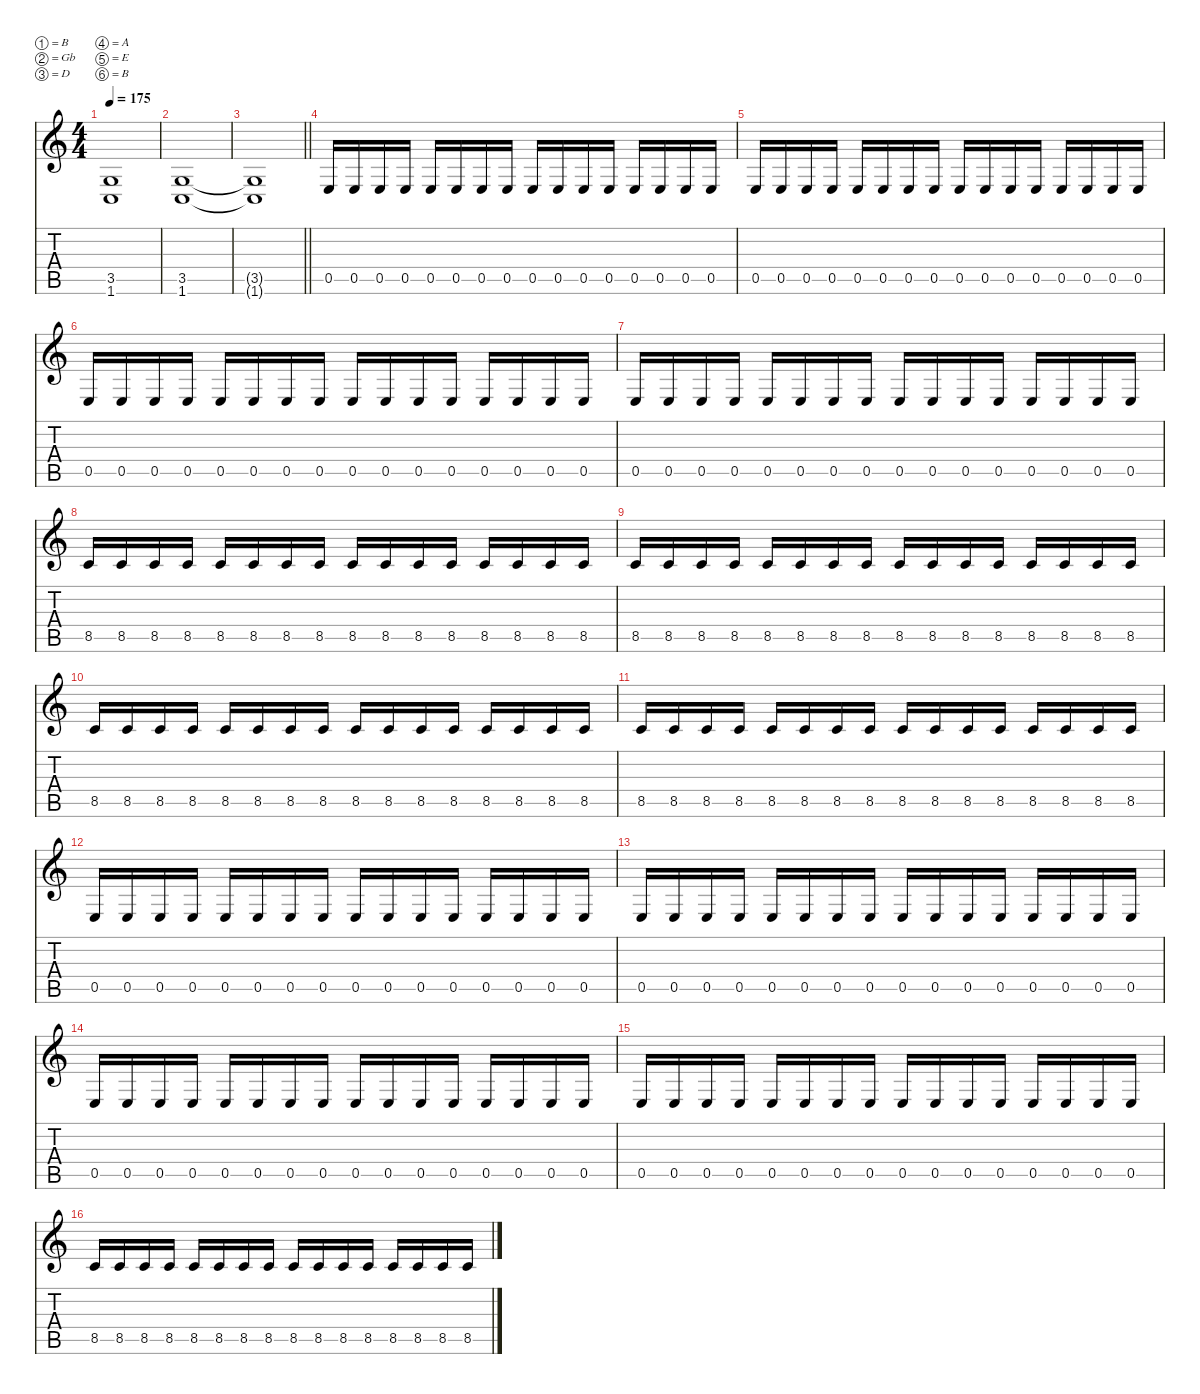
\defaultSystemsLayout 4
\hideDynamics
\bracketExtendMode nobrackets
\singleTrackTrackNamePolicy hidden
\multiTrackTrackNamePolicy hidden
\firstSystemTrackNameMode fullname
\firstSystemTrackNameOrientation horizontal
\otherSystemsTrackNameOrientation horizontal
\track ("Olli Miikonen" "dist.guit.") {defaultSystemsLayout 4 instrument distortionguitar}
\staff {score tabs}
\tuning (B3 Gb3 D3 A2 E2 B1)
\ts (4 4)
\tempo 175
\clef g2
\ks c
(3.5{t} 1.6{t}).1{dy f beam Up} |
(3.5 1.6).1{beam Up} |
\barLineRight lightlight
(3.5{t} 1.6{t}).1{beam Up} |
0.5.16{beam Up} 0.5.16{beam Up} 0.5.16{beam Up} 0.5.16{beam Up} 0.5.16{beam Up} 0.5.16{beam Up} 0.5.16{beam Up} 0.5.16{beam Up} 0.5.16{beam Up} 0.5.16{beam Up} 0.5.16{beam Up} 0.5.16{beam Up} 0.5.16{beam Up} 0.5.16{beam Up} 0.5.16{beam Up} 0.5.16{beam Up} |
0.5.16{beam Up} 0.5.16{beam Up} 0.5.16{beam Up} 0.5.16{beam Up} 0.5.16{beam Up} 0.5.16{beam Up} 0.5.16{beam Up} 0.5.16{beam Up} 0.5.16{beam Up} 0.5.16{beam Up} 0.5.16{beam Up} 0.5.16{beam Up} 0.5.16{beam Up} 0.5.16{beam Up} 0.5.16{beam Up} 0.5.16{beam Up} |
0.5.16{beam Up} 0.5.16{beam Up} 0.5.16{beam Up} 0.5.16{beam Up} 0.5.16{beam Up} 0.5.16{beam Up} 0.5.16{beam Up} 0.5.16{beam Up} 0.5.16{beam Up} 0.5.16{beam Up} 0.5.16{beam Up} 0.5.16{beam Up} 0.5.16{beam Up} 0.5.16{beam Up} 0.5.16{beam Up} 0.5.16{beam Up} |
0.5.16{beam Up} 0.5.16{beam Up} 0.5.16{beam Up} 0.5.16{beam Up} 0.5.16{beam Up} 0.5.16{beam Up} 0.5.16{beam Up} 0.5.16{beam Up} 0.5.16{beam Up} 0.5.16{beam Up} 0.5.16{beam Up} 0.5.16{beam Up} 0.5.16{beam Up} 0.5.16{beam Up} 0.5.16{beam Up} 0.5.16{beam Up} |
8.5.16{beam Up} 8.5.16{beam Up} 8.5.16{beam Up} 8.5.16{beam Up} 8.5.16{beam Up} 8.5.16{beam Up} 8.5.16{beam Up} 8.5.16{beam Up} 8.5.16{beam Up} 8.5.16{beam Up} 8.5.16{beam Up} 8.5.16{beam Up} 8.5.16{beam Up} 8.5.16{beam Up} 8.5.16{beam Up} 8.5.16{beam Up} |
8.5.16{beam Up} 8.5.16{beam Up} 8.5.16{beam Up} 8.5.16{beam Up} 8.5.16{beam Up} 8.5.16{beam Up} 8.5.16{beam Up} 8.5.16{beam Up} 8.5.16{beam Up} 8.5.16{beam Up} 8.5.16{beam Up} 8.5.16{beam Up} 8.5.16{beam Up} 8.5.16{beam Up} 8.5.16{beam Up} 8.5.16{beam Up} |
8.5.16{beam Up} 8.5.16{beam Up} 8.5.16{beam Up} 8.5.16{beam Up} 8.5.16{beam Up} 8.5.16{beam Up} 8.5.16{beam Up} 8.5.16{beam Up} 8.5.16{beam Up} 8.5.16{beam Up} 8.5.16{beam Up} 8.5.16{beam Up} 8.5.16{beam Up} 8.5.16{beam Up} 8.5.16{beam Up} 8.5.16{beam Up} |
8.5.16{beam Up} 8.5.16{beam Up} 8.5.16{beam Up} 8.5.16{beam Up} 8.5.16{beam Up} 8.5.16{beam Up} 8.5.16{beam Up} 8.5.16{beam Up} 8.5.16{beam Up} 8.5.16{beam Up} 8.5.16{beam Up} 8.5.16{beam Up} 8.5.16{beam Up} 8.5.16{beam Up} 8.5.16{beam Up} 8.5.16{beam Up} |
0.5.16{beam Up} 0.5.16{beam Up} 0.5.16{beam Up} 0.5.16{beam Up} 0.5.16{beam Up} 0.5.16{beam Up} 0.5.16{beam Up} 0.5.16{beam Up} 0.5.16{beam Up} 0.5.16{beam Up} 0.5.16{beam Up} 0.5.16{beam Up} 0.5.16{beam Up} 0.5.16{beam Up} 0.5.16{beam Up} 0.5.16{beam Up} |
0.5.16{beam Up} 0.5.16{beam Up} 0.5.16{beam Up} 0.5.16{beam Up} 0.5.16{beam Up} 0.5.16{beam Up} 0.5.16{beam Up} 0.5.16{beam Up} 0.5.16{beam Up} 0.5.16{beam Up} 0.5.16{beam Up} 0.5.16{beam Up} 0.5.16{beam Up} 0.5.16{beam Up} 0.5.16{beam Up} 0.5.16{beam Up} |
0.5.16{beam Up} 0.5.16{beam Up} 0.5.16{beam Up} 0.5.16{beam Up} 0.5.16{beam Up} 0.5.16{beam Up} 0.5.16{beam Up} 0.5.16{beam Up} 0.5.16{beam Up} 0.5.16{beam Up} 0.5.16{beam Up} 0.5.16{beam Up} 0.5.16{beam Up} 0.5.16{beam Up} 0.5.16{beam Up} 0.5.16{beam Up} |
0.5.16{beam Up} 0.5.16{beam Up} 0.5.16{beam Up} 0.5.16{beam Up} 0.5.16{beam Up} 0.5.16{beam Up} 0.5.16{beam Up} 0.5.16{beam Up} 0.5.16{beam Up} 0.5.16{beam Up} 0.5.16{beam Up} 0.5.16{beam Up} 0.5.16{beam Up} 0.5.16{beam Up} 0.5.16{beam Up} 0.5.16{beam Up} |
8.5.16{beam Up} 8.5.16{beam Up} 8.5.16{beam Up} 8.5.16{beam Up} 8.5.16{beam Up} 8.5.16{beam Up} 8.5.16{beam Up} 8.5.16{beam Up} 8.5.16{beam Up} 8.5.16{beam Up} 8.5.16{beam Up} 8.5.16{beam Up} 8.5.16{beam Up} 8.5.16{beam Up} 8.5.16{beam Up} 8.5.16{beam Up}
